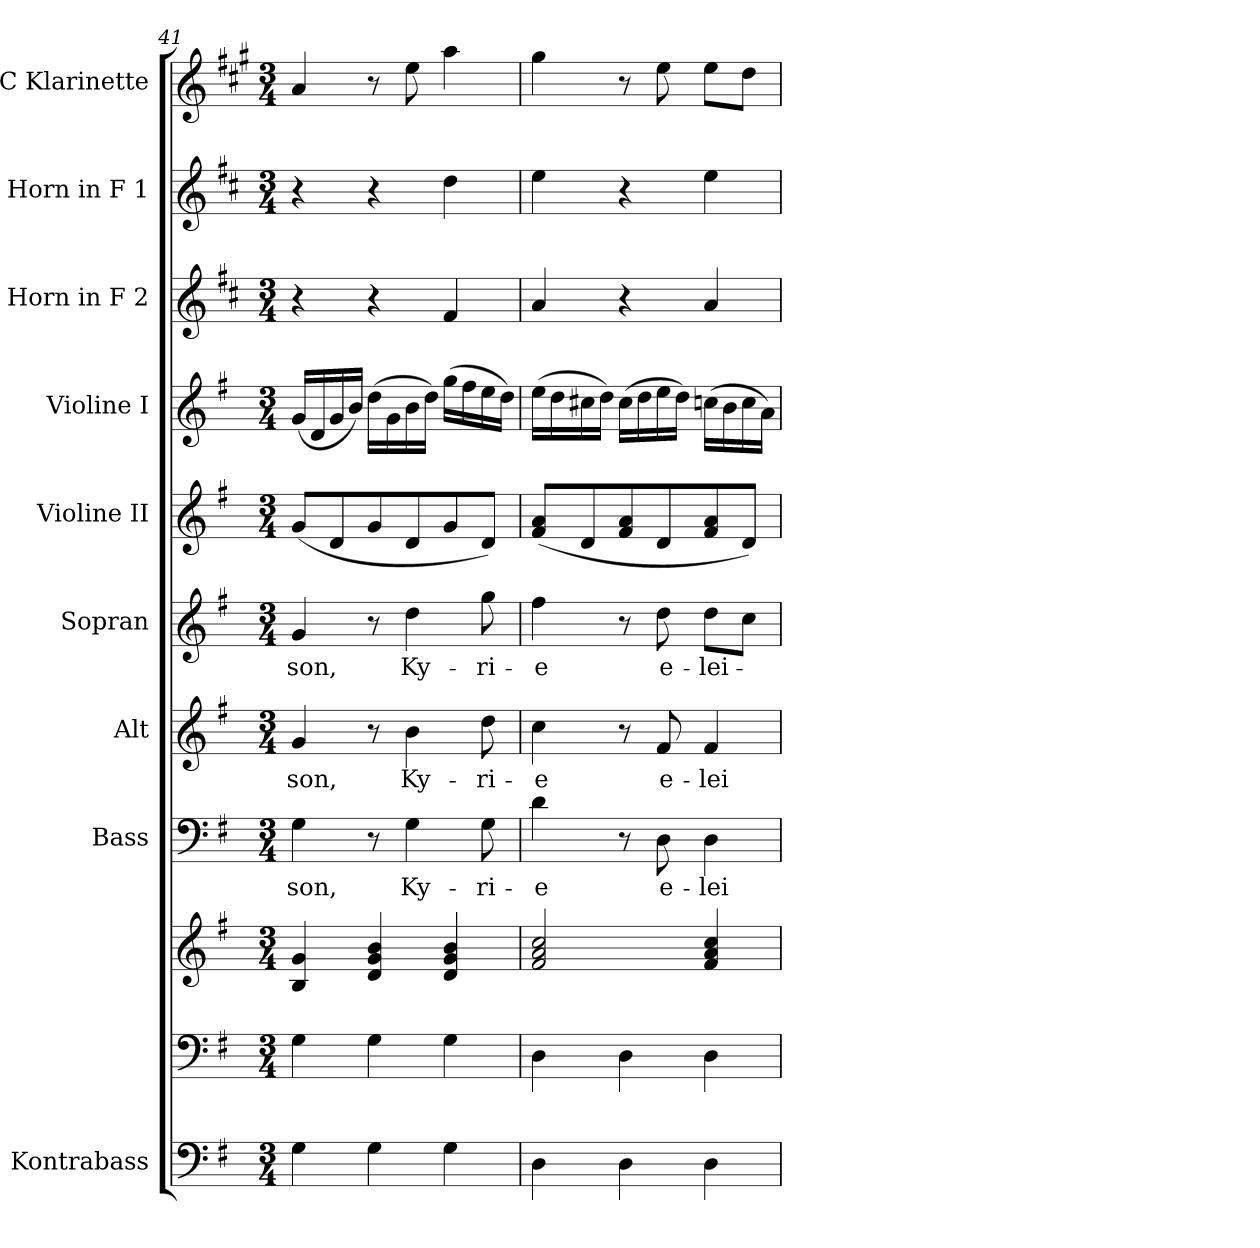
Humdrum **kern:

**kern	**kern	**kern	**kern	**text	**kern	**text	**kern	**text	**kern	**kern	**kern	**kern	**kern
*part10	*part9	*part9	*part8	*part8	*part7	*part7	*part6	*part6	*part5	*part4	*part3	*part2	*part1
*staff11	*staff10	*staff9	*staff8	*staff8	*staff7	*staff7	*staff6	*staff6	*staff5	*staff4	*staff3	*staff2	*staff1
*I"Kontrabass	*	*	*I"Bass	*	*I"Alt	*	*I"Sopran	*	*I"Violine II	*I"Violine I	*I"Horn in F 2	*I"Horn in F 1	*I"C Klarinette
*I'Kb.	*	*	*I'B.	*	*I'A.	*	*I'S.	*	*I'Vl. II	*I'Vl. I	*	*	*I'Kl.
*clefF4	*clefF4	*clefG2	*clefF4	*	*clefG2	*	*clefG2	*	*clefG2	*clefG2	*clefG2	*clefG2	*clefG2
*ITrd7c12	*	*	*	*	*	*	*	*	*	*	*ITrd4c7	*ITrd4c7	*ITrd1c2
*k[f#]	*k[f#]	*k[f#]	*k[f#]	*	*k[f#]	*	*k[f#]	*	*k[f#]	*k[f#]	*k[f#]	*k[f#]	*k[f#]
*G:	*G:	*G:	*G:	*	*G:	*	*G:	*	*G:	*G:	*G:	*G:	*G:
*M3/4	*M3/4	*M3/4	*M3/4	*	*M3/4	*	*M3/4	*	*M3/4	*M3/4	*M3/4	*M3/4	*M3/4
=41	=41	=41	=41	=41	=41	=41	=41	=41	=41	=41	=41	=41	=41
!	!	!	!	!LO:LY:b	!	!LO:LY:b	!	!LO:LY:b	!	!	!	!	!
4GG\	4G\	4B/ 4g/	4G\	-son,	4g/	-son,	4g/	-son,	(<8g/L	(<16g/LL	4r	4r	4g/
.	.	.	.	.	.	.	.	.	.	16d/	.	.	.
.	.	.	.	.	.	.	.	.	8d/	16g/	.	.	.
.	.	.	.	.	.	.	.	.	.	16b/JJ)	.	.	.
4GG\	4G\	4d/ 4g/ 4b/	8r	.	8r	.	8r	.	8g/	(>16dd\LL	4r	4r	8r
.	.	.	.	.	.	.	.	.	.	16g\	.	.	.
!	!	!	!	!LO:LY:b	!	!LO:LY:b	!	!LO:LY:b	!	!	!	!	!
.	.	.	4G\	Ky-	4b\	Ky-	4dd\	Ky-	8d/	16b\	.	.	8dd\
.	.	.	.	.	.	.	.	.	.	16dd\JJ)	.	.	.
4GG\	4G\	4d/ 4g/ 4b/	.	.	.	.	.	.	8g/	(>16gg\LL	4B/	4g\	4gg\
.	.	.	.	.	.	.	.	.	.	16ff#\	.	.	.
!	!	!	!	!LO:LY:b	!	!LO:LY:b	!	!LO:LY:b	!	!	!	!	!
.	.	.	8G\	-ri-	8dd\	-ri-	8gg\	-ri-	8d/J)	16ee\	.	.	.
.	.	.	.	.	.	.	.	.	.	16dd\JJ)	.	.	.
=42	=42	=42	=42	=42	=42	=42	=42	=42	=42	=42	=42	=42	=42
!	!	!	!	!LO:LY:b	!	!LO:LY:b	!	!LO:LY:b	!	!	!	!	!
4DD\	4D\	2f#/ 2a/ 2cc/	4d\	-e	4cc\	-e	4ff#\	-e	(<8f#/ 8a/L	(>16ee\LL	4d/	4a\	4ff#\
.	.	.	.	.	.	.	.	.	.	16dd\	.	.	.
.	.	.	.	.	.	.	.	.	8d/	16cc#X\	.	.	.
.	.	.	.	.	.	.	.	.	.	16dd\JJ)	.	.	.
4DD\	4D\	.	8r	.	8r	.	8r	.	8f#/ 8a/	(>16cc#\LL	4r	4r	8r
.	.	.	.	.	.	.	.	.	.	16dd\	.	.	.
!	!	!	!	!LO:LY:b	!	!LO:LY:b	!	!LO:LY:b	!	!	!	!	!
.	.	.	8D\	e-	8f#/	e-	8dd\	e-	8d/	16ee\	.	.	8dd\
.	.	.	.	.	.	.	.	.	.	16dd\JJ)	.	.	.
!	!	!	!	!LO:LY:b	!	!LO:LY:b	!	!LO:LY:b	!	!	!	!	!
4DD\	4D\	4f#/ 4a/ 4cc/	4D\	-lei-	4f#/	-lei-	8dd\L	-lei-	8f#/ 8a/	(>16ccn\LL	4d/	4a\	8dd\L
.	.	.	.	.	.	.	.	.	.	16b\	.	.	.
.	.	.	.	.	.	.	8cc\J	.	8d/J)	16cc\	.	.	8cc\J
.	.	.	.	.	.	.	.	.	.	16a\JJ)	.	.	.
=	=	=	=	=	=	=	=	=	=	=	=	=	=
*-	*-	*-	*-	*-	*-	*-	*-	*-	*-	*-	*-	*-	*-
